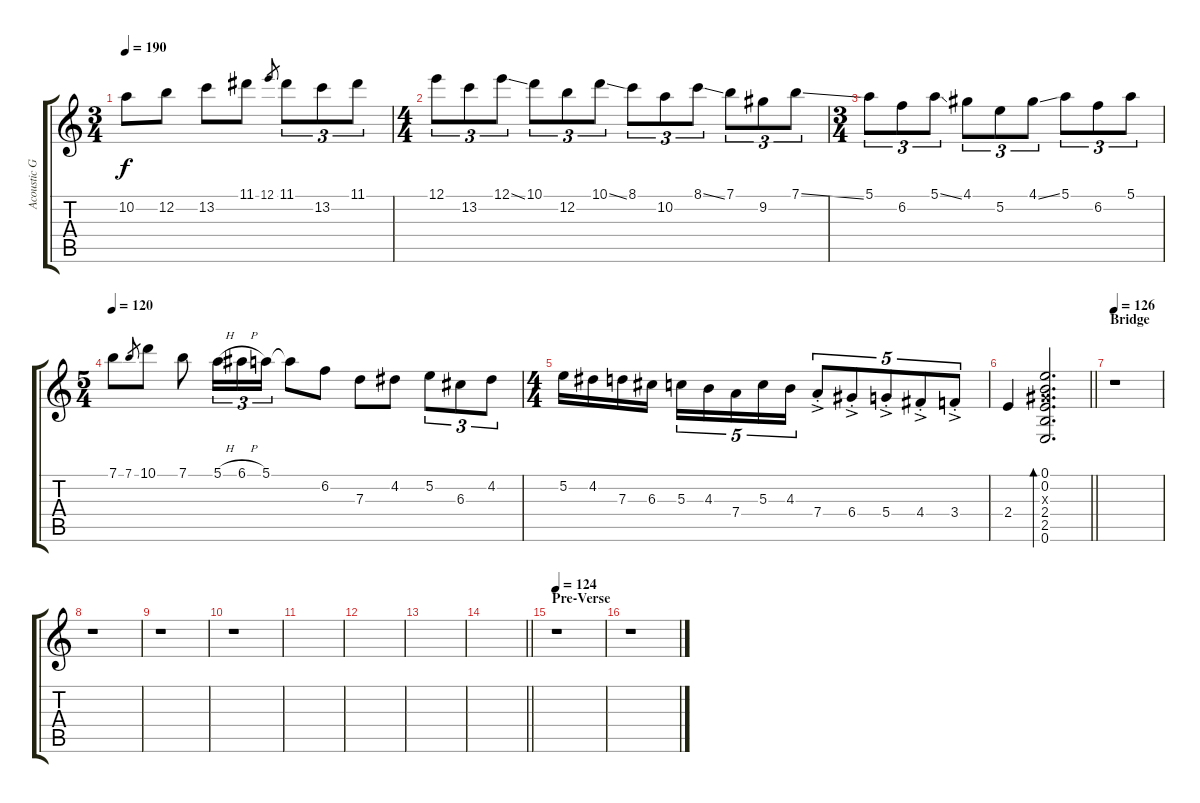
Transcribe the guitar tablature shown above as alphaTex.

\track ("Acoustic Guitar" "Acoustic G") {instrument acousticguitarsteel}
\staff {score tabs}
\tuning (E4 B3 G3 D3 A2 E2) {hide}
\ts (3 4)
\tempo 190
\clef g2
\ks c
10.2.8{dy f} 12.2.8 13.2.8 11.1.8 12.1.8{gr} 11.1.8{tu (3 2)} 13.2.8{tu (3 2)} 11.1.8{tu (3 2)} |
\ts (4 4)
12.1.8{tu (3 2)} 13.2.8{tu (3 2)} 12.1{ss}.8{tu (3 2)} 10.1.8{tu (3 2)} 12.2.8{tu (3 2)} 10.1{ss}.8{tu (3 2)} 8.1.8{tu (3 2)} 10.2.8{tu (3 2)} 8.1{ss}.8{tu (3 2)} 7.1.8{tu (3 2)} 9.2.8{tu (3 2)} 7.1{ss}.8{tu (3 2)} |
\ts (3 4)
5.1.8{tu (3 2)} 6.2.8{tu (3 2)} 5.1{ss}.8{tu (3 2)} 4.1.8{tu (3 2)} 5.2.8{tu (3 2)} 4.1{ss}.8{tu (3 2)} 5.1.8{tu (3 2)} 6.2.8{tu (3 2)} 5.1.8{tu (3 2)} |
\ts (5 4)
\tempo 120
7.1.8 7.1.8{gr} 10.1.8 7.1.8 5.1{h}.16{tu (3 2)} 6.1{h}.16{tu (3 2)} 5.1.16{tu (3 2)} 5.1{t}.8 6.2.8 7.3.8 4.2.8 5.2.8{tu (3 2)} 6.3.8{tu (3 2)} 4.2.8{tu (3 2)} |
\ts (4 4)
5.2.16 4.2.16 7.3.16 6.3.16 5.3.16{tu (5 4)} 4.3.16{tu (5 4)} 7.4.16{tu (5 4)} 5.3.16{tu (5 4)} 4.3.16{tu (5 4)} 7.4{ac st}.8{tu (5 4)} 6.4{ac st}.8{tu (5 4)} 5.4{ac st}.8{tu (5 4)} 4.4{ac st}.8{tu (5 4)} 3.4{ac st}.8{tu (5 4)} |
\barLineRight lightlight
2.4.4 (0.1 0.2 1.3{x} 2.4 2.5 0.6).2{d bd 240} |
\section ("" "Bridge")
\tempo 126
r.1 |
r.1 |
r.1 |
r.1 |
|
|
|
\barLineRight lightlight
|
\section ("" "Pre-Verse")
\tempo 124
r.1 |
r.1
